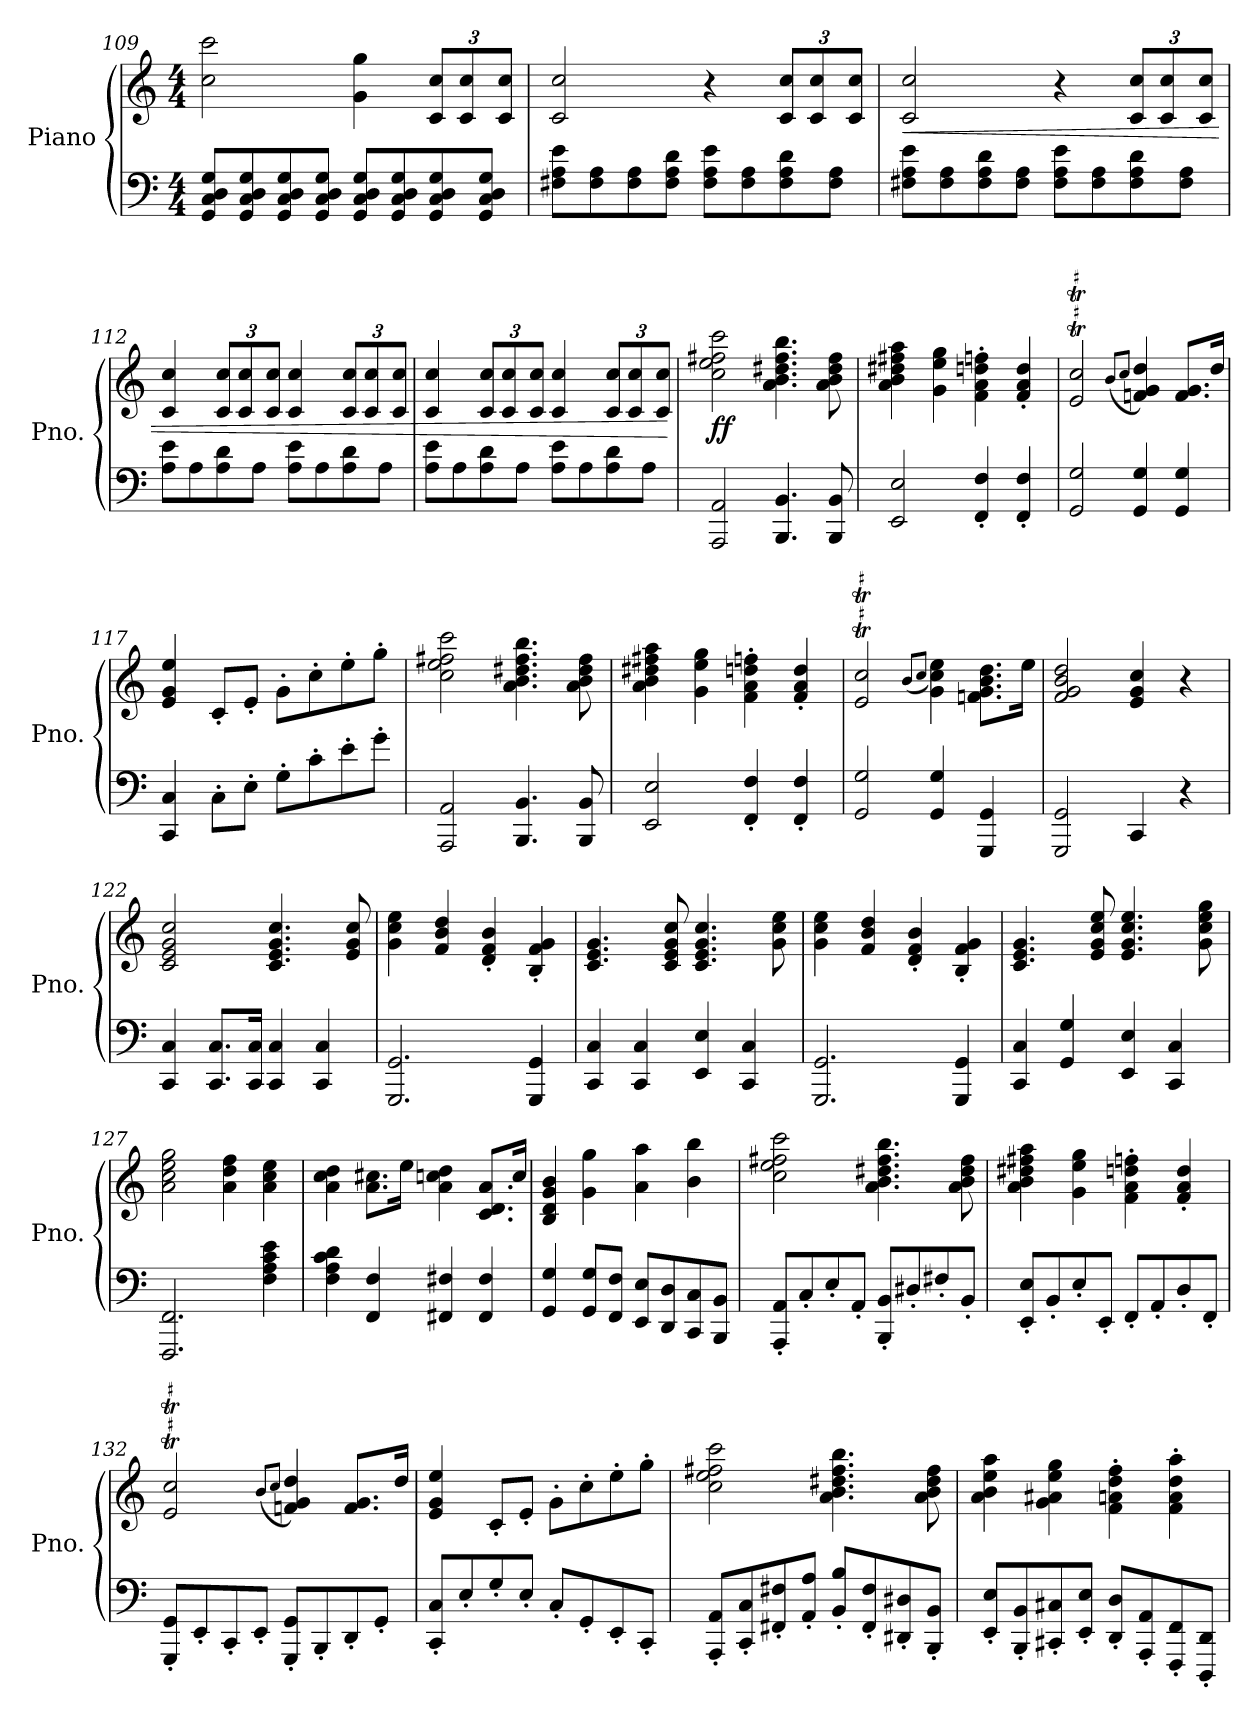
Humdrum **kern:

**kern	**kern	**dynam
*part1	*part1	*part1
*staff2	*staff1	*staff1/2
*I"Piano	*	*
*I'Pno.	*	*
*clefF4	*clefG2	*
*k[]	*k[]	*
*M4/4	*M4/4	*
=109	=109	=109
8GG/ 8C/ 8D/ 8G/L	2cc\ 2ccc\	.
8GG/ 8C/ 8D/ 8G/	.	.
8GG/ 8C/ 8D/ 8G/	.	.
8GG/ 8C/ 8D/ 8G/J	.	.
8GG/ 8C/ 8D/ 8G/L	4g\ 4gg\	.
8GG/ 8C/ 8D/ 8G/	.	.
*	*Xbrackettup	*
8GG/ 8C/ 8D/ 8G/	12c/ 12cc/L	.
.	12c/ 12cc/	.
8GG/ 8C/ 8D/ 8G/J	.	.
.	12c/ 12cc/J	.
=110	=110	=110
8F#X\ 8A\ 8e\L	2c/ 2cc/	.
8F#\ 8A\	.	.
8F#\ 8A\	.	.
8F#\ 8A\ 8d\J	.	.
8F#\ 8A\ 8e\L	4r	.
8F#\ 8A\	.	.
8F#\ 8A\ 8d\	12c/ 12cc/L	.
.	12c/ 12cc/	.
8F#\ 8A\J	.	.
.	12c/ 12cc/J	.
=111	=111	=111
!	!	!LO:HP:b
8F#X\ 8A\ 8e\L	2c/ 2cc/	<
8F#\ 8A\	.	.
8F#\ 8A\ 8d\	.	.
8F#\ 8A\J	.	.
8F#\ 8A\ 8e\L	4r	.
8F#\ 8A\	.	.
8F#\ 8A\ 8d\	12c/ 12cc/L	.
.	12c/ 12cc/	.
8F#\ 8A\J	.	.
.	12c/ 12cc/J	.
=112	=112	=112
8A\ 8e\L	4c/ 4cc/	.
8A\	.	.
8A\ 8d\	12c/ 12cc/L	.
.	12c/ 12cc/	.
8A\J	.	.
.	12c/ 12cc/J	.
8A\ 8e\L	4c/ 4cc/	.
8A\	.	.
8A\ 8d\	12c/ 12cc/L	.
.	12c/ 12cc/	.
8A\J	.	.
.	12c/ 12cc/J	.
=113	=113	=113
8A\ 8e\L	4c/ 4cc/	.
8A\	.	.
8A\ 8d\	12c/ 12cc/L	.
.	12c/ 12cc/	.
8A\J	.	.
.	12c/ 12cc/J	.
8A\ 8e\L	4c/ 4cc/	.
8A\	.	.
8A\ 8d\	12c/ 12cc/L	.
.	12c/ 12cc/	.
8A\J	.	.
.	12c/ 12cc/J	.
.	.	[
=114	=114	=114
!	!	!LO:DY:b
2AAA/ 2AA/	2cc\ 2ee\ 2ff#X\ 2ccc\	ff
4.BBB/ 4.BB/	4.a\ 4.b\ 4.dd#X\ 4.ff#\ 4.bb\	.
8BBB/ 8BB/	8a\ 8b\ 8dd#\ 8ff#\	.
=115	=115	=115
2EE/ 2E/	4a\ 4b\ 4dd#X\ 4ff#X\ 4aa\	.
.	4g\ 4ee\ 4gg\	.
4FF/' 4F/'	4f\' 4a\' 4ddn\' 4ffn\'	.
4FF/' 4F/'	4f/' 4a/' 4dd/'	.
=116	=116	=116
2GG/ 2G/	2e/T 2cc/T	.
.	(8qb/L	.
.	8qcc/J	.
4GG/ 4G/	4f/ 4g/ 4dd/)	.
4GG/ 4G/	8.f/ 8.g/L	.
.	16dd/Jk	.
=117	=117	=117
4CC/ 4C/	4e/ 4g/ 4ee/	.
8C'\L	8c'/L	.
8E'\J	8e'/J	.
8G'\L	8g'\L	.
8c'\	8cc'\	.
8e'\	8ee'\	.
8g'\J	8gg'\J	.
=118	=118	=118
2AAA/ 2AA/	2cc\ 2ee\ 2ff#X\ 2ccc\	.
4.BBB/ 4.BB/	4.a\ 4.b\ 4.dd#X\ 4.ff#\ 4.bb\	.
8BBB/ 8BB/	8a\ 8b\ 8dd#\ 8ff#\	.
=119	=119	=119
2EE/ 2E/	4a\ 4b\ 4dd#X\ 4ff#X\ 4aa\	.
.	4g\ 4ee\ 4gg\	.
4FF/' 4F/'	4f\' 4a\' 4ddn\' 4ffn\'	.
4FF/' 4F/'	4f/' 4a/' 4dd/'	.
=120	=120	=120
2GG/ 2G/	2e/T 2cc/T	.
.	(8qb/L	.
.	8qcc/J	.
4GG/ 4G/	4g\ 4cc\ 4ee\)	.
4GGG/ 4GG/	8.f\ 8.g\ 8.b\ 8.dd\L	.
.	16ee\Jk	.
=121	=121	=121
2GGG/ 2GG/	2f/ 2g/ 2b/ 2dd/	.
4CC/	4e/ 4g/ 4cc/	.
4r	4r	.
=122	=122	=122
4CC/ 4C/	2c/ 2e/ 2g/ 2cc/	.
8.CC/ 8.C/L	.	.
16CC/ 16C/Jk	.	.
4CC/ 4C/	4.c/ 4.e/ 4.g/ 4.cc/	.
4CC/ 4C/	.	.
.	8e/ 8g/ 8cc/	.
=123	=123	=123
2.GGG/ 2.GG/	4g\ 4cc\ 4ee\	.
.	4f/ 4b/ 4dd/	.
.	4d/' 4f/' 4b/'	.
4GGG/ 4GG/	4B/' 4f/' 4g/'	.
=124	=124	=124
4CC/ 4C/	4.c/ 4.e/ 4.g/	.
4CC/ 4C/	.	.
.	8c/ 8e/ 8g/ 8cc/	.
4EE/ 4E/	4.c/ 4.e/ 4.g/ 4.cc/	.
4CC/ 4C/	.	.
.	8g\ 8cc\ 8ee\	.
=125	=125	=125
2.GGG/ 2.GG/	4g\ 4cc\ 4ee\	.
.	4f/ 4b/ 4dd/	.
.	4d/' 4f/' 4b/'	.
4GGG/ 4GG/	4B/' 4f/' 4g/'	.
=126	=126	=126
4CC/ 4C/	4.c/ 4.e/ 4.g/	.
4GG/ 4G/	.	.
.	8e/ 8g/ 8cc/ 8ee/	.
4EE/ 4E/	4.e/ 4.g/ 4.cc/ 4.ee/	.
4CC/ 4C/	.	.
.	8g\ 8cc\ 8ee\ 8gg\	.
=127	=127	=127
2.FFF/ 2.FF/	2a\ 2cc\ 2ee\ 2gg\	.
.	4a\ 4dd\ 4ff\	.
4F\ 4A\ 4c\ 4e\	4a\ 4cc\ 4ee\	.
=128	=128	=128
4F\ 4A\ 4c\ 4d\	4a\ 4cc\ 4dd\	.
4FF/ 4F/	8.a\ 8.cc#X\L	.
.	16ee\Jk	.
4FF#X/ 4F#X/	4a\ 4ccn\ 4dd\	.
4FF#/ 4F#/	8.c/ 8.d/ 8.a/L	.
.	16cc/Jk	.
=129	=129	=129
4GG/ 4G/	4B/ 4d/ 4g/ 4b/	.
8GG/ 8G/L	4g\ 4gg\	.
8FF/ 8F/J	.	.
8EE/ 8E/L	4a\ 4aa\	.
8DD/ 8D/	.	.
8CC/ 8C/	4b\ 4bb\	.
8BBB/ 8BB/J	.	.
=130	=130	=130
8AAA/' 8AA/'L	2cc\ 2ee\ 2ff#X\ 2ccc\	.
8C'/	.	.
8E'/	.	.
8AA'/J	.	.
8BBB/' 8BB/'L	4.a\ 4.b\ 4.dd#X\ 4.ff#\ 4.bb\	.
8D#X'/	.	.
8F#X'/	.	.
8BB'/J	8a\ 8b\ 8dd#\ 8ff#\	.
=131	=131	=131
8EE/' 8E/'L	4a\ 4b\ 4dd#X\ 4ff#X\ 4aa\	.
8BB'/	.	.
8E'/	4g\ 4ee\ 4gg\	.
8EE'/J	.	.
8FF'/L	4f\' 4a\' 4ddn\' 4ffn\'	.
8AA'/	.	.
8D'/	4f/' 4a/' 4dd/'	.
8FF'/J	.	.
=132	=132	=132
8GGG/' 8GG/'L	2e/T 2cc/T	.
8EE'/	.	.
8CC'/	.	.
8EE'/J	.	.
.	(8qb/L	.
.	8qcc/J	.
8GGG/' 8GG/'L	4f/ 4g/ 4dd/)	.
8BBB'/	.	.
8DD'/	8.f/ 8.g/L	.
8GG'/J	.	.
.	16dd/Jk	.
=133	=133	=133
8CC/' 8C/'L	4e/ 4g/ 4ee/	.
8E'/	.	.
8G'/	8c'/L	.
8E'/J	8e'/J	.
8C'/L	8g'\L	.
8GG'/	8cc'\	.
8EE'/	8ee'\	.
8CC'/J	8gg'\J	.
=134	=134	=134
8AAA/' 8AA/'L	2cc\ 2ee\ 2ff#X\ 2ccc\	.
8CC/' 8C/'	.	.
8FF#X/' 8F#X/'	.	.
8AA/' 8A/'J	.	.
8BB/' 8B/'L	4.a\ 4.b\ 4.dd#X\ 4.ff#\ 4.bb\	.
8FF#/' 8F#/'	.	.
8DD#X/' 8D#X/'	.	.
8BBB/' 8BB/'J	8a\ 8b\ 8dd#\ 8ff#\	.
=135	=135	=135
8EE/' 8E/'L	4a\ 4b\ 4ee\ 4aa\	.
8BBB/' 8BB/'	.	.
8CC#X/' 8C#X/'	4g\ 4a#X\ 4ee\ 4gg\	.
8EE/' 8E/'J	.	.
8DD/' 8D/'L	4f\' 4an\' 4dd\' 4ff\'	.
8AAA/' 8AA/'	.	.
8FFF/' 8FF/'	4f\' 4a\' 4dd\' 4aa\'	.
8DDD/' 8DD/'J	.	.
=	=	=
*-	*-	*-
